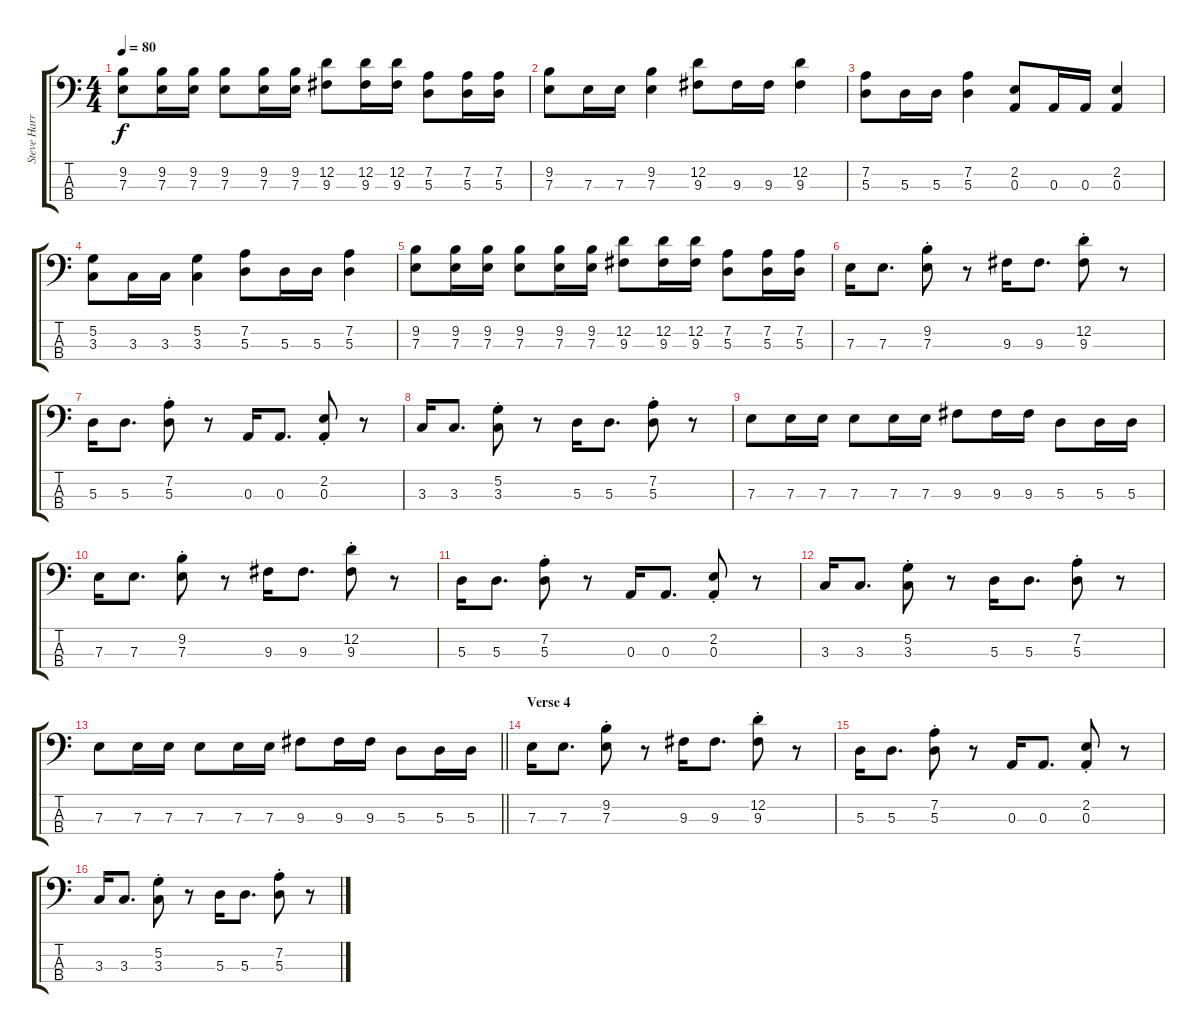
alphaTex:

\track ("Steve Harris" "Steve Harr") {instrument electricbassfinger}
\staff {score tabs}
\tuning (G2 D2 A1 E1) {hide}
\ts (4 4)
\tempo 80
\clef f4
\ks c
(9.2 7.3).8{dy f} (9.2 7.3).16 (9.2 7.3).16 (9.2 7.3).8 (9.2 7.3).16 (9.2 7.3).16 (12.2 9.3).8 (12.2 9.3).16 (12.2 9.3).16 (7.2 5.3).8 (7.2 5.3).16 (7.2 5.3).16 |
(9.2 7.3).8 7.3.16 7.3.16 (9.2 7.3).4 (12.2 9.3).8 9.3.16 9.3.16 (12.2 9.3).4 |
(7.2 5.3).8 5.3.16 5.3.16 (7.2 5.3).4 (2.2 0.3).8 0.3.16 0.3.16 (2.2 0.3).4 |
(5.2 3.3).8 3.3.16 3.3.16 (5.2 3.3).4 (7.2 5.3).8 5.3.16 5.3.16 (7.2 5.3).4 |
(9.2 7.3).8 (9.2 7.3).16 (9.2 7.3).16 (9.2 7.3).8 (9.2 7.3).16 (9.2 7.3).16 (12.2 9.3).8 (12.2 9.3).16 (12.2 9.3).16 (7.2 5.3).8 (7.2 5.3).16 (7.2 5.3).16 |
7.3.16 7.3.8{d} (9.2{st} 7.3{st}).8 r.8 9.3.16 9.3.8{d} (12.2{st} 9.3{st}).8 r.8 |
5.3.16 5.3.8{d} (7.2{st} 5.3{st}).8 r.8 0.3.16 0.3.8{d} (2.2{st} 0.3{st}).8 r.8 |
3.3.16 3.3.8{d} (5.2{st} 3.3{st}).8 r.8 5.3.16 5.3.8{d} (7.2{st} 5.3{st}).8 r.8 |
7.3.8 7.3.16 7.3.16 7.3.8 7.3.16 7.3.16 9.3.8 9.3.16 9.3.16 5.3.8 5.3.16 5.3.16 |
7.3.16 7.3.8{d} (9.2{st} 7.3{st}).8 r.8 9.3.16 9.3.8{d} (12.2{st} 9.3{st}).8 r.8 |
5.3.16 5.3.8{d} (7.2{st} 5.3{st}).8 r.8 0.3.16 0.3.8{d} (2.2{st} 0.3{st}).8 r.8 |
3.3.16 3.3.8{d} (5.2{st} 3.3{st}).8 r.8 5.3.16 5.3.8{d} (7.2{st} 5.3{st}).8 r.8 |
\barLineRight lightlight
7.3.8 7.3.16 7.3.16 7.3.8 7.3.16 7.3.16 9.3.8 9.3.16 9.3.16 5.3.8 5.3.16 5.3.16 |
\section ("" "Verse 4")
7.3.16 7.3.8{d} (9.2{st} 7.3{st}).8 r.8 9.3.16 9.3.8{d} (12.2{st} 9.3{st}).8 r.8 |
5.3.16 5.3.8{d} (7.2{st} 5.3{st}).8 r.8 0.3.16 0.3.8{d} (2.2{st} 0.3{st}).8 r.8 |
3.3.16 3.3.8{d} (5.2{st} 3.3{st}).8 r.8 5.3.16 5.3.8{d} (7.2{st} 5.3{st}).8 r.8
